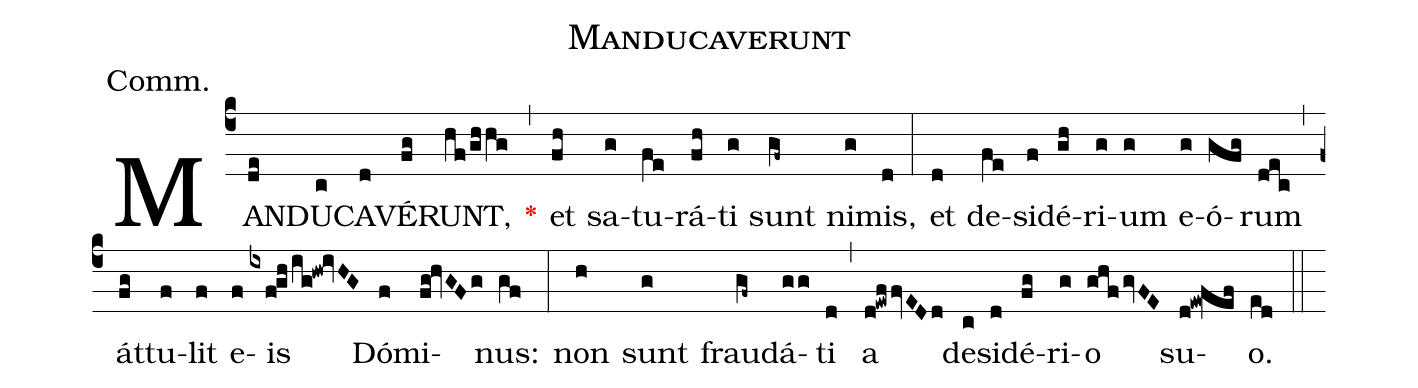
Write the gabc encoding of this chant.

name:Manducaverunt;
annotation:Comm.;
mode:I.;
office-part:Communion;
%%
(c4) MAN(de)DU(c)CA(d)VÉ(fg)RUNT,(hf/ghhg) <v>\red{*}</v>(,) et(fh) sa(g)tu(fe)rá(fh)ti(g) sunt(gf~) ni(g)mis,(d) (:) et(d) de(fe)si(f)dé(gh)ri(g)um(g) e(g)ó(gfg)rum(dec) (,) át(fg)tu(f)lit(f) e(f)is(ixf!gh/ig!hw!ivHG) Dó(f)mi(fg!hvGFg)nus:(gf) (:) non(h) sunt(g) frau(gf~)dá(gg)ti(d) (,) a(d!ewffvEDd) de(c)si(d)dé(fg)ri(g)o(ghfgvFE) su(d!ew!fef)o.(ed) (::)
